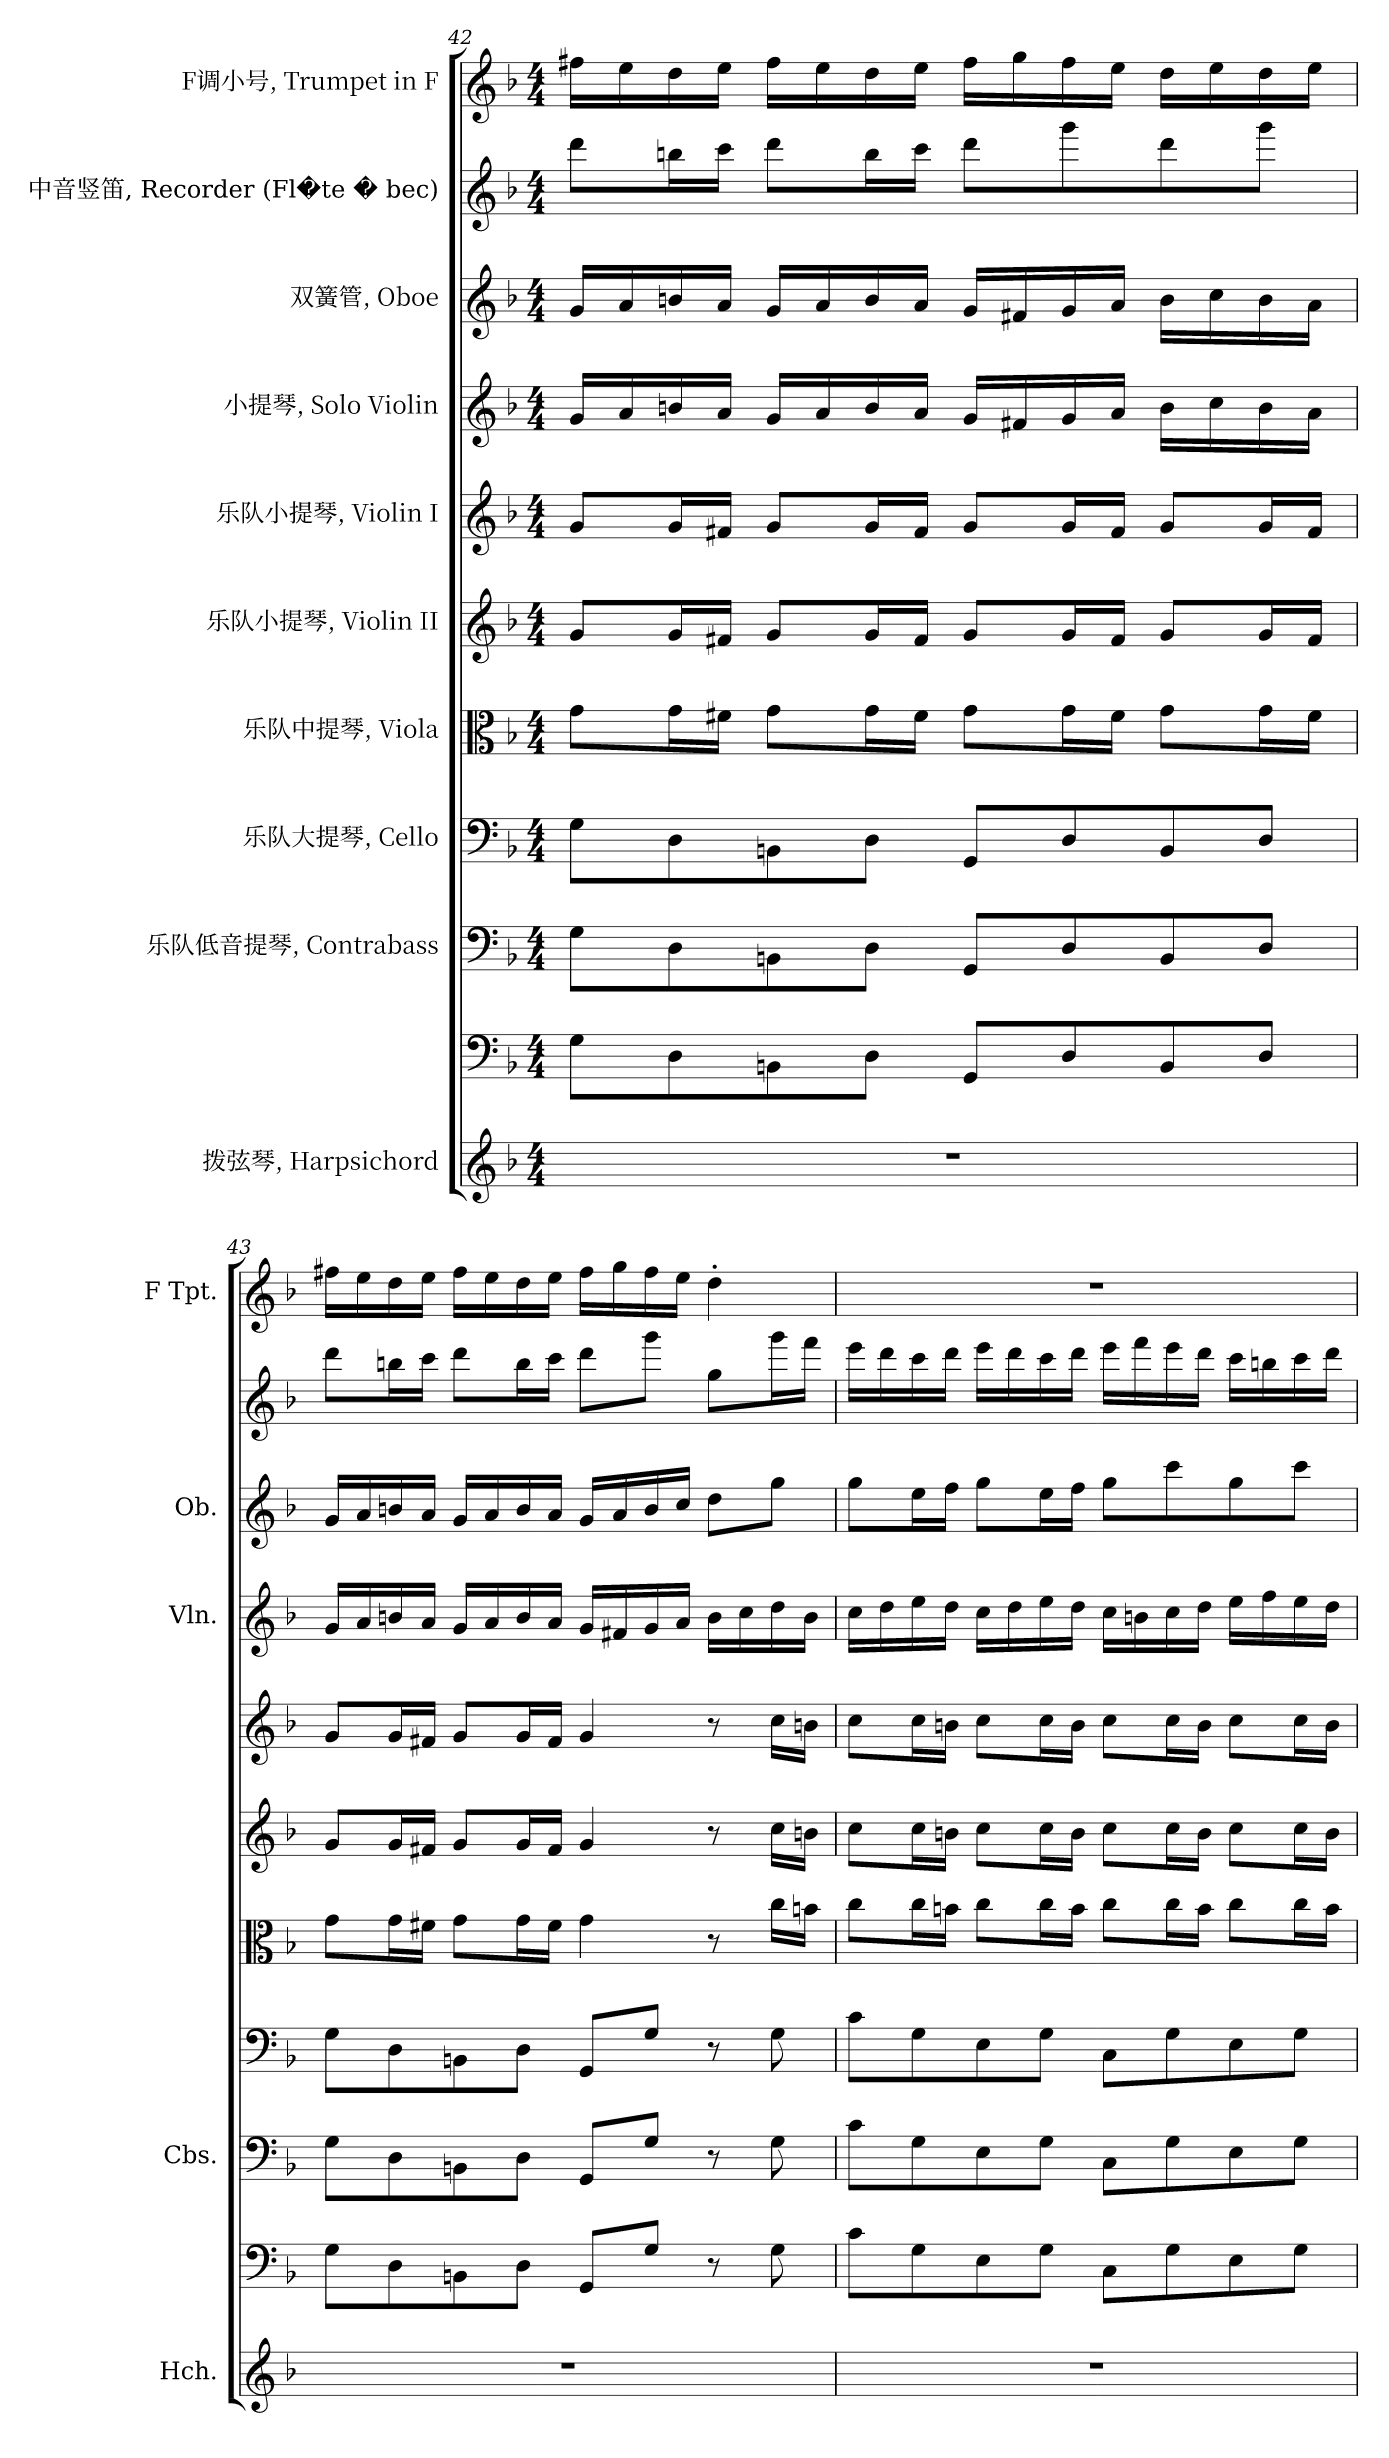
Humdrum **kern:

**kern	**kern	**kern	**kern	**kern	**kern	**kern	**kern	**kern	**kern	**kern
*part10	*part10	*part9	*part8	*part7	*part6	*part5	*part4	*part3	*part2	*part1
*staff11	*staff10	*staff9	*staff8	*staff7	*staff6	*staff5	*staff4	*staff3	*staff2	*staff1
*I"拨弦琴, Harpsichord	*	*I"乐队低音提琴, Contrabass	*I"乐队大提琴, Cello	*I"乐队中提琴, Viola	*I"乐队小提琴, Violin II	*I"乐队小提琴, Violin I	*I"小提琴, Solo Violin	*I"双簧管, Oboe	*I"中音竖笛, Recorder (Fl�te � bec)	*I"F调小号, Trumpet in F
*I'Hch.	*	*I'Cbs.	*	*	*	*	*I'Vln.	*I'Ob.	*	*I'F Tpt.
*clefG2	*clefF4	*clefF4	*clefF4	*clefC3	*clefG2	*clefG2	*clefG2	*clefG2	*clefG2	*clefG2
*	*	*ITrd7c12	*	*	*	*	*	*	*	*ITrd-3c-5
*k[b-]	*k[b-]	*k[b-]	*k[b-]	*k[b-]	*k[b-]	*k[b-]	*k[b-]	*k[b-]	*k[b-]	*k[b-e-]
*M4/4	*M4/4	*M4/4	*M4/4	*M4/4	*M4/4	*M4/4	*M4/4	*M4/4	*M4/4	*M4/4
=42	=42	=42	=42	=42	=42	=42	=42	=42	=42	=42
1r	8G\L	8GG\L	8G\L	8g\L	8g/L	8g/L	16g/LL	16g/LL	8ddd\L	16bbn\LL
.	.	.	.	.	.	.	16a/	16a/	.	16aa\
.	8D\	8DD\	8D\	16g\L	16g/L	16g/L	16bn/	16bn/	16bbn\L	16gg\
.	.	.	.	16f#X\JJ	16f#X/JJ	16f#X/JJ	16a/JJ	16a/JJ	16ccc\JJ	16aa\JJ
.	8BBn\	8BBBn\	8BBn\	8g\L	8g/L	8g/L	16g/LL	16g/LL	8ddd\L	16bb\LL
.	.	.	.	.	.	.	16a/	16a/	.	16aa\
.	8D\J	8DD\J	8D\J	16g\L	16g/L	16g/L	16b/	16b/	16bb\L	16gg\
.	.	.	.	16f#\JJ	16f#/JJ	16f#/JJ	16a/JJ	16a/JJ	16ccc\JJ	16aa\JJ
.	8GG/L	8GGG/L	8GG/L	8g\L	8g/L	8g/L	16g/LL	16g/LL	8ddd\L	16bb\LL
.	.	.	.	.	.	.	16f#X/	16f#X/	.	16ccc\
.	8D/	8DD/	8D/	16g\L	16g/L	16g/L	16g/	16g/	8ggg\	16bb\
.	.	.	.	16f#\JJ	16f#/JJ	16f#/JJ	16a/JJ	16a/JJ	.	16aa\JJ
.	8BB/	8BBB/	8BB/	8g\L	8g/L	8g/L	16b\LL	16b\LL	8ddd\	16gg\LL
.	.	.	.	.	.	.	16cc\	16cc\	.	16aa\
.	8D/J	8DD/J	8D/J	16g\L	16g/L	16g/L	16b\	16b\	8ggg\J	16gg\
.	.	.	.	16f#\JJ	16f#/JJ	16f#/JJ	16a\JJ	16a\JJ	.	16aa\JJ
!!LO:PB:g=z
=43	=43	=43	=43	=43	=43	=43	=43	=43	=43	=43
1r	8G\L	8GG\L	8G\L	8g\L	8g/L	8g/L	16g/LL	16g/LL	8ddd\L	16bbn\LL
.	.	.	.	.	.	.	16a/	16a/	.	16aa\
.	8D\	8DD\	8D\	16g\L	16g/L	16g/L	16bn/	16bn/	16bbn\L	16gg\
.	.	.	.	16f#X\JJ	16f#X/JJ	16f#X/JJ	16a/JJ	16a/JJ	16ccc\JJ	16aa\JJ
.	8BBn\	8BBBn\	8BBn\	8g\L	8g/L	8g/L	16g/LL	16g/LL	8ddd\L	16bb\LL
.	.	.	.	.	.	.	16a/	16a/	.	16aa\
.	8D\J	8DD\J	8D\J	16g\L	16g/L	16g/L	16b/	16b/	16bb\L	16gg\
.	.	.	.	16f#\JJ	16f#/JJ	16f#/JJ	16a/JJ	16a/JJ	16ccc\JJ	16aa\JJ
.	8GG/L	8GGG/L	8GG/L	4g\	4g/	4g/	16g/LL	16g/LL	8ddd\L	16bb\LL
.	.	.	.	.	.	.	16f#X/	16a/	.	16ccc\
.	8G/J	8GG/J	8G/J	.	.	.	16g/	16b/	8ggg\J	16bb\
.	.	.	.	.	.	.	16a/JJ	16cc/JJ	.	16aa\JJ
.	8r	8r	8r	8r	8r	8r	16b\LL	8dd\L	8gg\L	4gg'\
.	.	.	.	.	.	.	16cc\	.	.	.
.	8G\	8GG\	8G\	16cc\LL	16cc\LL	16cc\LL	16dd\	8gg\J	16ggg\L	.
.	.	.	.	16bn\JJ	16bn\JJ	16bn\JJ	16b\JJ	.	16fff\JJ	.
!!LO:PB:g=z
=44	=44	=44	=44	=44	=44	=44	=44	=44	=44	=44
1r	8c\L	8C\L	8c\L	8cc\L	8cc\L	8cc\L	16cc\LL	8gg\L	16eee\LL	1r
.	.	.	.	.	.	.	16dd\	.	16ddd\	.
.	8G\	8GG\	8G\	16cc\L	16cc\L	16cc\L	16ee\	16ee\L	16ccc\	.
.	.	.	.	16bn\JJ	16bn\JJ	16bn\JJ	16dd\JJ	16ff\JJ	16ddd\JJ	.
.	8E\	8EE\	8E\	8cc\L	8cc\L	8cc\L	16cc\LL	8gg\L	16eee\LL	.
.	.	.	.	.	.	.	16dd\	.	16ddd\	.
.	8G\J	8GG\J	8G\J	16cc\L	16cc\L	16cc\L	16ee\	16ee\L	16ccc\	.
.	.	.	.	16b\JJ	16b\JJ	16b\JJ	16dd\JJ	16ff\JJ	16ddd\JJ	.
.	8C\L	8CC\L	8C\L	8cc\L	8cc\L	8cc\L	16cc\LL	8gg\L	16eee\LL	.
.	.	.	.	.	.	.	16bn\	.	16fff\	.
.	8G\	8GG\	8G\	16cc\L	16cc\L	16cc\L	16cc\	8ccc\	16eee\	.
.	.	.	.	16b\JJ	16b\JJ	16b\JJ	16dd\JJ	.	16ddd\JJ	.
.	8E\	8EE\	8E\	8cc\L	8cc\L	8cc\L	16ee\LL	8gg\	16ccc\LL	.
.	.	.	.	.	.	.	16ff\	.	16bbn\	.
.	8G\J	8GG\J	8G\J	16cc\L	16cc\L	16cc\L	16ee\	8ccc\J	16ccc\	.
.	.	.	.	16b\JJ	16b\JJ	16b\JJ	16dd\JJ	.	16ddd\JJ	.
=	=	=	=	=	=	=	=	=	=	=
*-	*-	*-	*-	*-	*-	*-	*-	*-	*-	*-
